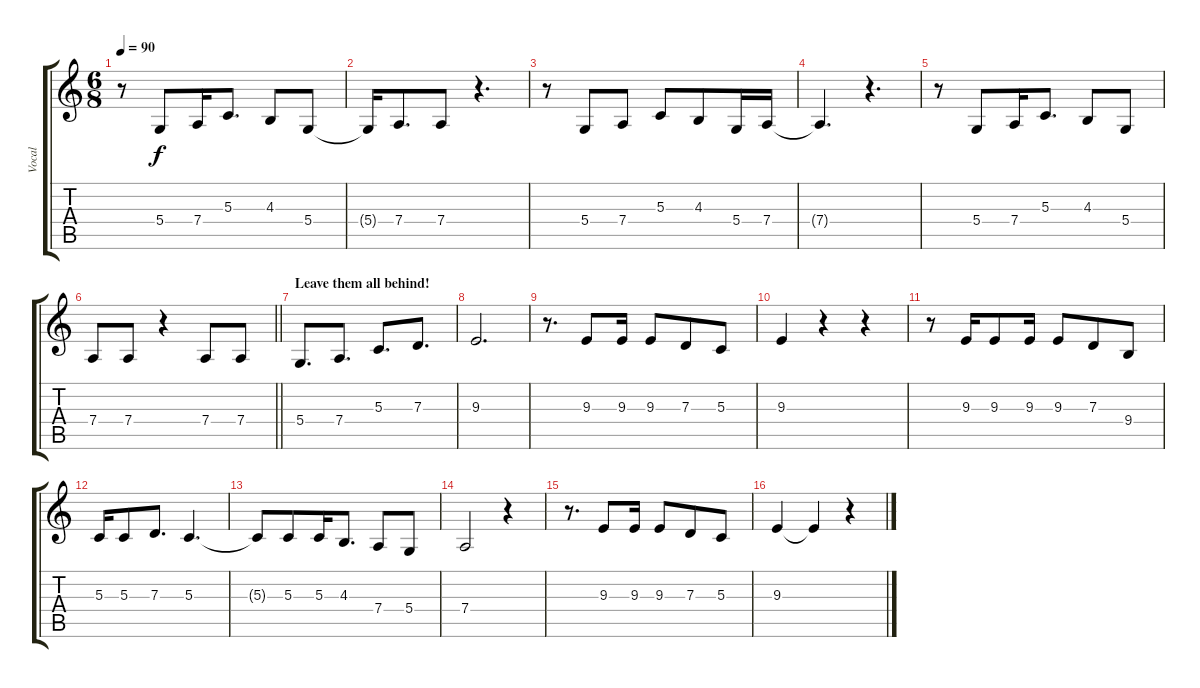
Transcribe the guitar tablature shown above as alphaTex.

\track ("Vocal" "Vocal") {instrument oboe}
\staff {score tabs}
\tuning (E4 B3 G3 D3 A2 E2) {hide}
\ts (6 8)
\tempo 90
\clef g2
\ks c
r.8{dy f} 5.4.8 7.4.16 5.3.8{d} 4.3.8 5.4.8 |
5.4{t}.16 7.4.8{d} 7.4.8 r.4{d} |
r.8 5.4.8 7.4.8 5.3.8 4.3.8 5.4.16 7.4.16 |
7.4{t}.4{d} r.4{d} |
r.8 5.4.8 7.4.16 5.3.8{d} 4.3.8 5.4.8 |
\barLineRight lightlight
7.4.8 7.4.8 r.4 7.4.8 7.4.8 |
\section ("" "Leave them all behind!")
5.4.8{d} 7.4.8{d} 5.3.8{d} 7.3.8{d} |
9.3.2{d} |
r.8{d} 9.3.8 9.3.16 9.3.8 7.3.8 5.3.8 |
9.3.4 r.4 r.4 |
r.8 9.3.16 9.3.8 9.3.16 9.3.8 7.3.8 9.4.8 |
5.3.16 5.3.8 7.3.8{d} 5.3.4{d} |
5.3{t}.8 5.3.8 5.3.16 4.3.8{d} 7.4.8 5.4.8 |
7.4.2 r.4 |
r.8{d} 9.3.8 9.3.16 9.3.8 7.3.8 5.3.8 |
9.3.4 9.3{t}.4 r.4
